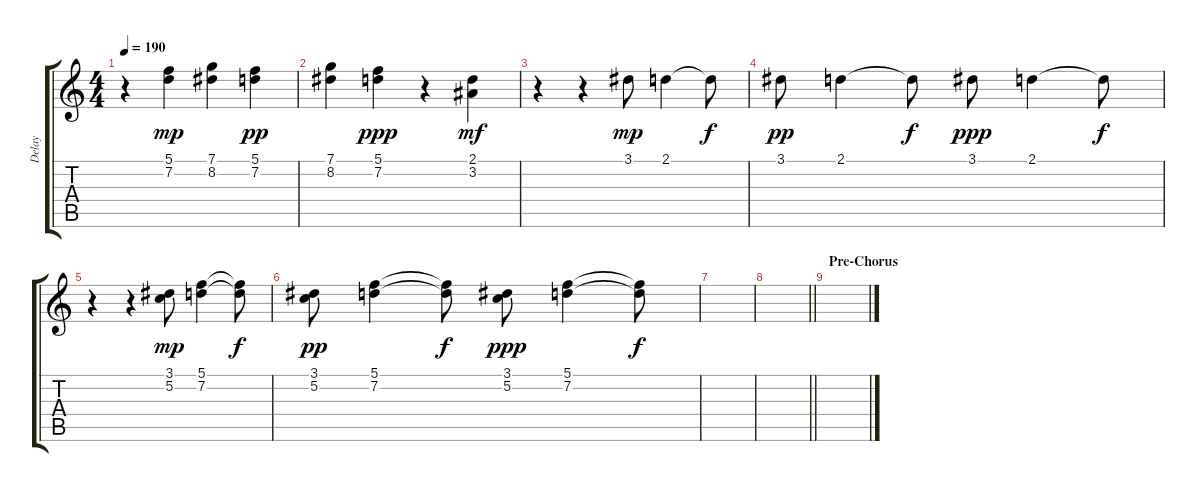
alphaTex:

\track ("Delay" "Delay") {instrument electricguitarclean}
\staff {score tabs}
\tuning (C4 G3 Eb3 Bb2 F2 C2) {hide}
\ts (4 4)
\tempo 190
\clef g2
\ks c
r.4{dy ppp} (5.1 7.2).4{dy mp} (7.1 8.2).4 (5.1 7.2).4{dy pp} |
(7.1 8.2).4 (5.1 7.2).4{dy ppp} r.4 (2.1 3.2).4{dy mf} |
r.4 r.4 3.1.8{dy mp} 2.1.4 2.1{t}.8{dy f} |
3.1.8{dy pp} 2.1.4 2.1{t}.8{dy f} 3.1.8{dy ppp} 2.1.4 2.1{t}.8{dy f} |
r.4 r.4 (3.1 5.2).8{dy mp} (5.1 7.2).4 (5.1{t} 7.2{t}).8{dy f} |
(3.1 5.2).8{dy pp} (5.1 7.2).4 (5.1{t} 7.2{t}).8{dy f} (3.1 5.2).8{dy ppp} (5.1 7.2).4 (5.1{t} 7.2{t}).8{dy f} |
|
\barLineRight lightlight
|
\section ("" "Pre-Chorus ")
